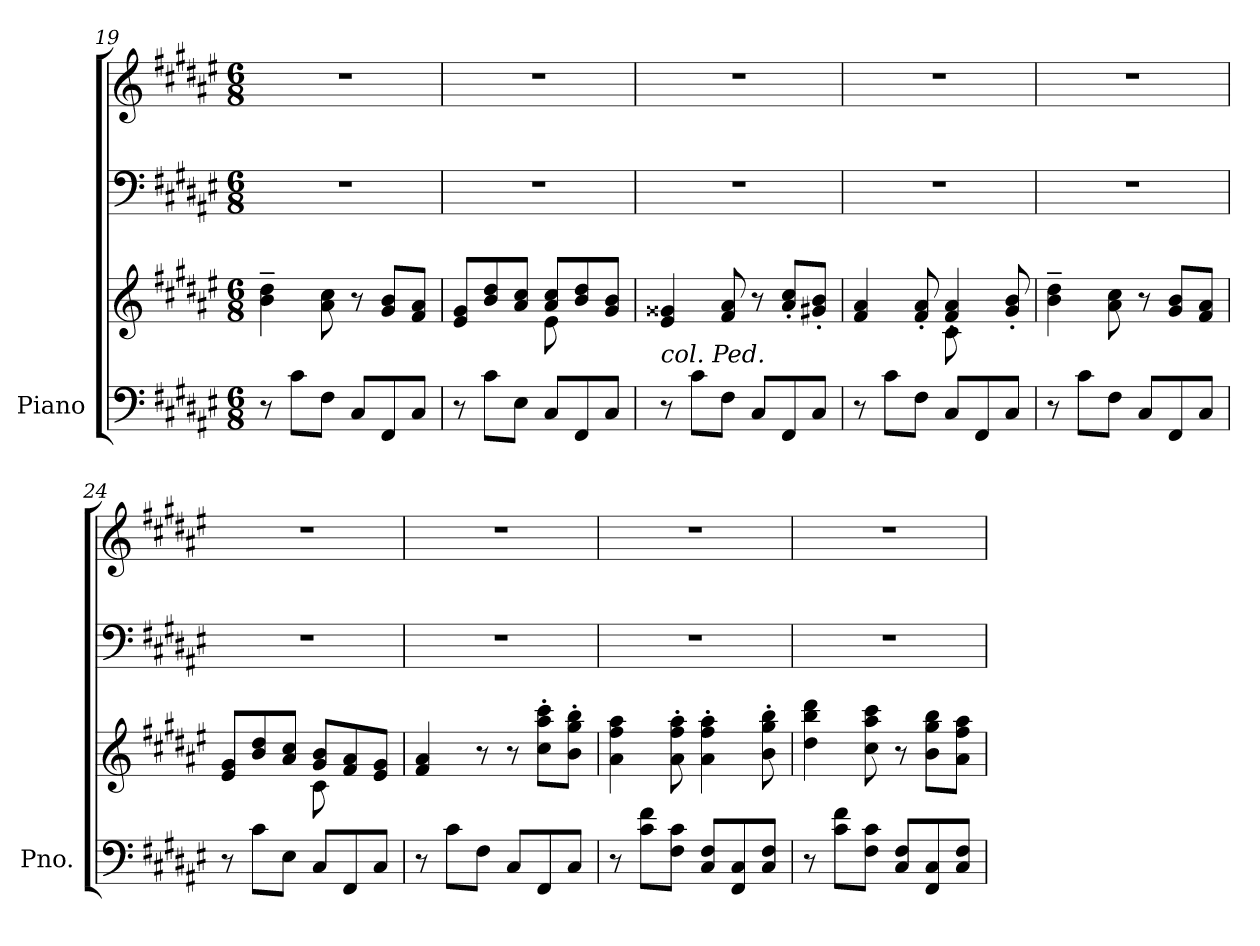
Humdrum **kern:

**kern	**kern	**kern	**kern
*part1	*part1	*part1	*part1
*staff4	*staff3	*staff2	*staff1
*I"Piano	*	*	*
*I'Pno.	*	*	*
*clefF4	*clefG2	*clefF4	*clefG2
*k[f#c#g#d#a#e#]	*k[f#c#g#d#a#e#]	*k[f#c#g#d#a#e#]	*k[f#c#g#d#a#e#]
*M6/8	*M6/8	*M6/8	*M6/8
=19	=19	=19	=19
8r	4b\~ 4dd#\~	2.r	2.r
8c#\L	.	.	.
8F#\J	8a#\ 8cc#\	.	.
8C#/L	8r	.	.
8FF#/	8g#/ 8b/L	.	.
8C#/J	8f#/ 8a#/J	.	.
=20	=20	=20	=20
*	*^	*	*
8r	4ryy	8e#/ 8g#/L	2.r	2.r
8c#\L	.	8b/ 8dd#/	.	.
8E#\J	8ryy	8a#/ 8cc#/J	.	.
8C#/L	8e#:\	8a#/ 8cc#/L	.	.
8FF#/	4ryy	8b/ 8dd#/	.	.
8C#/J	.	8g#/ 8b/J	.	.
=21	=21	=21	=21	=21
!LO:TX:a:i:t=col. Ped.	!	!	!	!
*	*v	*v	*	*
8r	4e#/ 4g##X/	2.r	2.r
8c#\L	.	.	.
8F#\J	8f#/ 8a#/	.	.
8C#/L	8r	.	.
8FF#/	8a#/' 8cc#/'L	.	.
8C#/J	8g#X/' 8b/'J	.	.
!!LO:PB:g=z
=22	=22	=22	=22
*	*^	*	*
8r	4ryy	4f#/ 4a#/	2.r	2.r
8c#\L	.	.	.	.
8F#\J	8ryy	8f#/' 8a#/'	.	.
8C#/L	8c#:\	4f#/' 4a#/'	.	.
8FF#/	4ryy	.	.	.
8C#/J	.	8g#/' 8b/'	.	.
*	*v	*v	*	*
=23	=23	=23	=23
8r	4b\~ 4dd#\~	2.r	2.r
8c#\L	.	.	.
8F#\J	8a#\ 8cc#\	.	.
8C#/L	8r	.	.
8FF#/	8g#/ 8b/L	.	.
8C#/J	8f#/ 8a#/J	.	.
=24	=24	=24	=24
*	*^	*	*
8r	4ryy	8e#/ 8g#/L	2.r	2.r
8c#\L	.	8b/ 8dd#/	.	.
8E#\J	8ryy	8a#/ 8cc#/J	.	.
8C#/L	8c#:\	8g#/ 8b/L	.	.
8FF#/	4ryy	8f#/ 8a#/	.	.
8C#/J	.	8e#/ 8g#/J	.	.
*	*v	*v	*	*
=25	=25	=25	=25
8r	4f#/ 4a#/	2.r	2.r
8c#\L	.	.	.
8F#\J	8r	.	.
8C#/L	8r	.	.
8FF#/	8cc#\' 8aa#\' 8ccc#\'L	.	.
8C#/J	8b\' 8gg#\' 8bb\'J	.	.
!!LO:LB:g=z
=26	=26	=26	=26
8r	4a#\ 4ff#\ 4aa#\	2.r	2.r
8c#\ 8f#\L	.	.	.
8F#\ 8c#\J	8a#\' 8ff#\' 8aa#\'	.	.
8C#/ 8F#/L	4a#\' 4ff#\' 4aa#\'	.	.
8FF#/ 8C#/	.	.	.
8C#/ 8F#/J	8b\' 8gg#\' 8bb\'	.	.
=27	=27	=27	=27
8r	4dd#\ 4bb\ 4ddd#\	2.r	2.r
8c#\ 8f#\L	.	.	.
8F#\ 8c#\J	8cc#\ 8aa#\ 8ccc#\	.	.
8C#/ 8F#/L	8r	.	.
8FF#/ 8C#/	8b\ 8gg#\ 8bb\L	.	.
8C#/ 8F#/J	8a#\ 8ff#\ 8aa#\J	.	.
=	=	=	=
*-	*-	*-	*-
